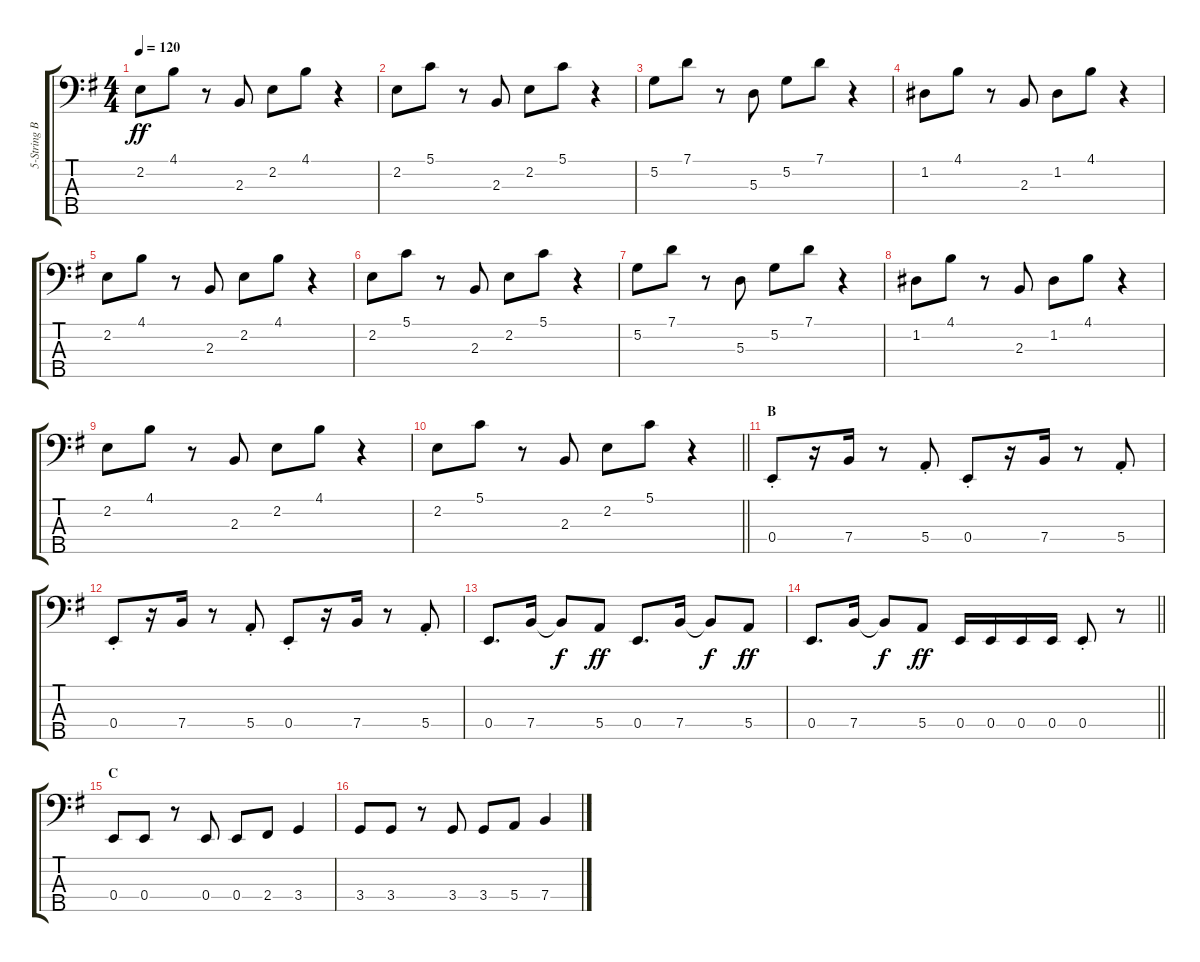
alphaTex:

\track ("5-String Bass" "5-String B") {instrument electricbassfinger}
\staff {score tabs}
\tuning (G2 D2 A1 E1 B0) {hide}
\ts (4 4)
\tempo 120
\clef f4
\ks g
2.2.8{dy ff} 4.1.8 r.8 2.3.8 2.2.8 4.1.8 r.4 |
2.2.8 5.1.8 r.8 2.3.8 2.2.8 5.1.8 r.4 |
5.2.8 7.1.8 r.8 5.3.8 5.2.8 7.1.8 r.4 |
1.2.8 4.1.8 r.8 2.3.8 1.2.8 4.1.8 r.4 |
2.2.8 4.1.8 r.8 2.3.8 2.2.8 4.1.8 r.4 |
2.2.8 5.1.8 r.8 2.3.8 2.2.8 5.1.8 r.4 |
5.2.8 7.1.8 r.8 5.3.8 5.2.8 7.1.8 r.4 |
1.2.8 4.1.8 r.8 2.3.8 1.2.8 4.1.8 r.4 |
2.2.8 4.1.8 r.8 2.3.8 2.2.8 4.1.8 r.4 |
\barLineRight lightlight
2.2.8 5.1.8 r.8 2.3.8 2.2.8 5.1.8 r.4 |
\section ("" "B")
\ks eminor
0.4{st}.8 r.16 7.4.16 r.8 5.4{st}.8 0.4{st}.8 r.16 7.4.16 r.8 5.4{st}.8 |
0.4{st}.8 r.16 7.4.16 r.8 5.4{st}.8 0.4{st}.8 r.16 7.4.16 r.8 5.4{st}.8 |
0.4.8{d} 7.4.16 7.4{t}.8{dy f} 5.4.8{dy ff} 0.4.8{d} 7.4.16 7.4{t}.8{dy f} 5.4.8{dy ff} |
\barLineRight lightlight
0.4.8{d} 7.4.16 7.4{t}.8{dy f} 5.4.8{dy ff} 0.4.16 0.4.16 0.4.16 0.4.16 0.4{st}.8 r.8 |
\section ("" "C")
0.4.8 0.4.8 r.8 0.4.8 0.4.8 2.4.8 3.4.4 |
3.4.8 3.4.8 r.8 3.4.8 3.4.8 5.4.8 7.4.4
